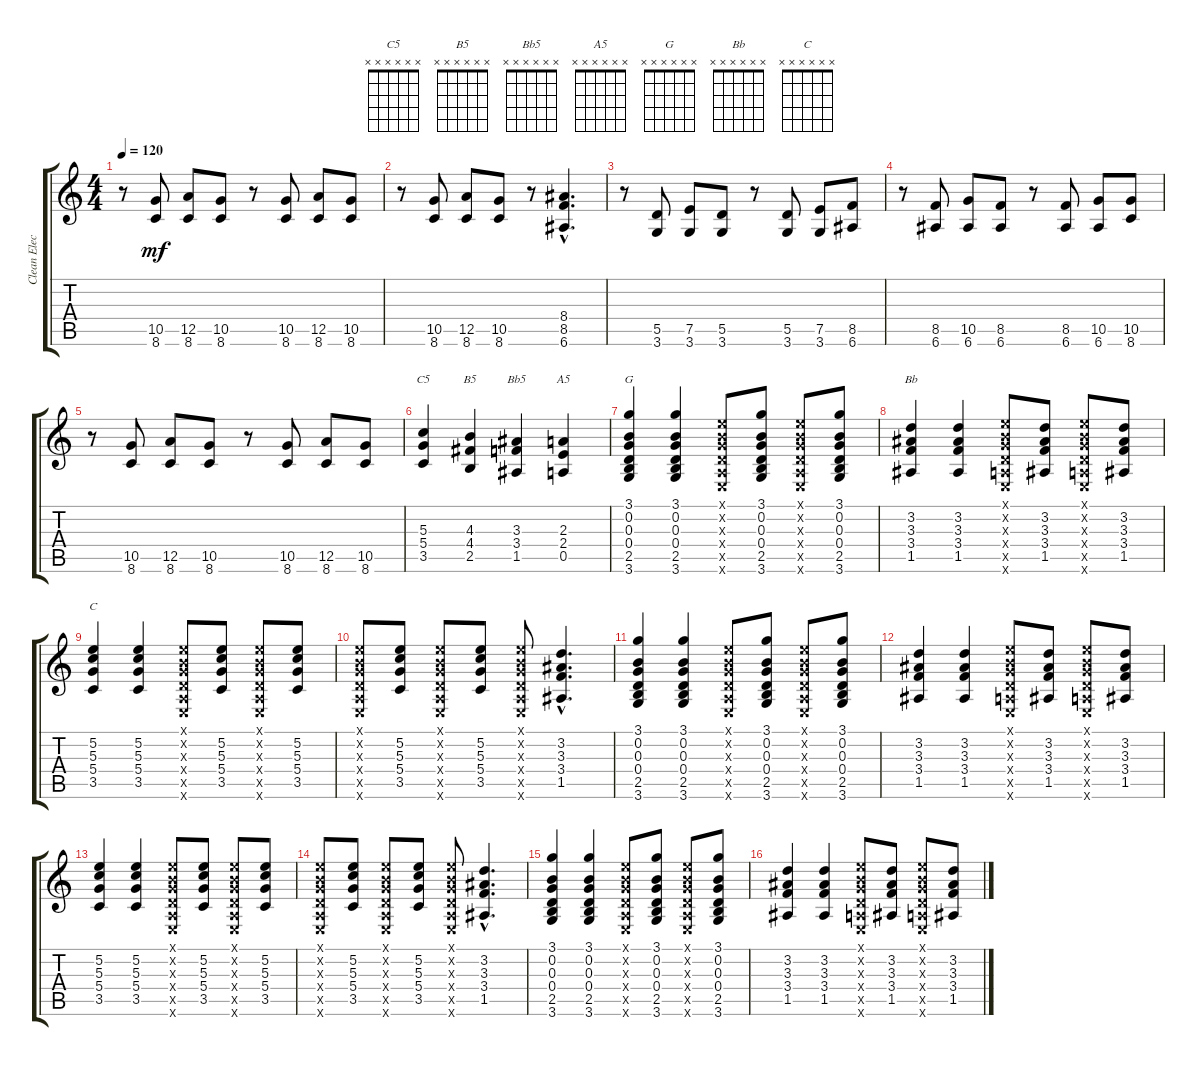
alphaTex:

\track ("Clean Elec" "Clean Elec") {instrument electricguitarjazz}
\staff {score tabs}
\tuning (E4 B3 G3 D3 A2 E2) {hide}
\chord ("C5" x x x x x x) {firstfret 0}
\chord ("B5" x x x x x x) {firstfret 0}
\chord ("Bb5" x x x x x x) {firstfret 0}
\chord ("A5" x x x x x x) {firstfret 0}
\chord ("G" x x x x x x) {firstfret 0}
\chord ("Bb" x x x x x x) {firstfret 0}
\chord ("C" x x x x x x) {firstfret 0}
\ts (4 4)
\tempo 120
\clef g2
\ks c
r.8{dy mf} (10.5 8.6).8 (12.5 8.6).8 (10.5 8.6).8 r.8 (10.5 8.6).8 (12.5 8.6).8 (10.5 8.6).8 |
r.8 (10.5 8.6).8 (12.5 8.6).8 (10.5 8.6).8 r.8 (8.4{hac} 8.5{hac} 6.6{hac}).4{d} |
r.8 (5.5 3.6).8 (7.5 3.6).8 (5.5 3.6).8 r.8 (5.5 3.6).8 (7.5 3.6).8 (8.5 6.6).8 |
r.8 (8.5 6.6).8 (10.5 6.6).8 (8.5 6.6).8 r.8 (8.5 6.6).8 (10.5 6.6).8 (10.5 8.6).8 |
r.8 (10.5 8.6).8 (12.5 8.6).8 (10.5 8.6).8 r.8 (10.5 8.6).8 (12.5 8.6).8 (10.5 8.6).8 |
(5.3 5.4 3.5).4{ch "C5"} (4.3 4.4 2.5).4{ch "B5"} (3.3 3.4 1.5).4{ch "Bb5"} (2.3 2.4 0.5).4{ch "A5"} |
(3.1 0.2 0.3 0.4 2.5 3.6).4{ch "G"} (3.1 0.2 0.3 0.4 2.5 3.6).4 (0.1{x} 0.2{x} 0.3{x} 0.4{x} 0.5{x} 0.6{x}).8 (3.1 0.2 0.3 0.4 2.5 3.6).8 (0.1{x} 0.2{x} 0.3{x} 0.4{x} 0.5{x} 0.6{x}).8 (3.1 0.2 0.3 0.4 2.5 3.6).8 |
(3.2 3.3 3.4 1.5).4{ch "Bb"} (3.2 3.3 3.4 1.5).4 (0.1{x} 0.2{x} 0.3{x} 0.4{x} 0.5{x} 0.6{x}).8 (3.2 3.3 3.4 1.5).8 (0.1{x} 0.2{x} 0.3{x} 0.4{x} 0.5{x} 0.6{x}).8 (3.2 3.3 3.4 1.5).8 |
(5.2 5.3 5.4 3.5).4{ch "C"} (5.2 5.3 5.4 3.5).4 (0.1{x} 0.2{x} 0.3{x} 0.4{x} 0.5{x} 0.6{x}).8 (5.2 5.3 5.4 3.5).8 (0.1{x} 0.2{x} 0.3{x} 0.4{x} 0.5{x} 0.6{x}).8 (5.2 5.3 5.4 3.5).8 |
(0.1{x} 0.2{x} 0.3{x} 0.4{x} 0.5{x} 0.6{x}).8 (5.2 5.3 5.4 3.5).8 (0.1{x} 0.2{x} 0.3{x} 0.4{x} 0.5{x} 0.6{x}).8 (5.2 5.3 5.4 3.5).8 (0.1{x} 0.2{x} 0.3{x} 0.4{x} 0.5{x} 0.6{x}).8 (3.2{hac} 3.3{hac} 3.4{hac} 1.5{hac}).4{d} |
(3.1 0.2 0.3 0.4 2.5 3.6).4 (3.1 0.2 0.3 0.4 2.5 3.6).4 (0.1{x} 0.2{x} 0.3{x} 0.4{x} 0.5{x} 0.6{x}).8 (3.1 0.2 0.3 0.4 2.5 3.6).8 (0.1{x} 0.2{x} 0.3{x} 0.4{x} 0.5{x} 0.6{x}).8 (3.1 0.2 0.3 0.4 2.5 3.6).8 |
(3.2 3.3 3.4 1.5).4 (3.2 3.3 3.4 1.5).4 (0.1{x} 0.2{x} 0.3{x} 0.4{x} 0.5{x} 0.6{x}).8 (3.2 3.3 3.4 1.5).8 (0.1{x} 0.2{x} 0.3{x} 0.4{x} 0.5{x} 0.6{x}).8 (3.2 3.3 3.4 1.5).8 |
(5.2 5.3 5.4 3.5).4 (5.2 5.3 5.4 3.5).4 (0.1{x} 0.2{x} 0.3{x} 0.4{x} 0.5{x} 0.6{x}).8 (5.2 5.3 5.4 3.5).8 (0.1{x} 0.2{x} 0.3{x} 0.4{x} 0.5{x} 0.6{x}).8 (5.2 5.3 5.4 3.5).8 |
(0.1{x} 0.2{x} 0.3{x} 0.4{x} 0.5{x} 0.6{x}).8 (5.2 5.3 5.4 3.5).8 (0.1{x} 0.2{x} 0.3{x} 0.4{x} 0.5{x} 0.6{x}).8 (5.2 5.3 5.4 3.5).8 (0.1{x} 0.2{x} 0.3{x} 0.4{x} 0.5{x} 0.6{x}).8 (3.2{hac} 3.3{hac} 3.4{hac} 1.5{hac}).4{d} |
(3.1 0.2 0.3 0.4 2.5 3.6).4 (3.1 0.2 0.3 0.4 2.5 3.6).4 (0.1{x} 0.2{x} 0.3{x} 0.4{x} 0.5{x} 0.6{x}).8 (3.1 0.2 0.3 0.4 2.5 3.6).8 (0.1{x} 0.2{x} 0.3{x} 0.4{x} 0.5{x} 0.6{x}).8 (3.1 0.2 0.3 0.4 2.5 3.6).8 |
(3.2 3.3 3.4 1.5).4 (3.2 3.3 3.4 1.5).4 (0.1{x} 0.2{x} 0.3{x} 0.4{x} 0.5{x} 0.6{x}).8 (3.2 3.3 3.4 1.5).8 (0.1{x} 0.2{x} 0.3{x} 0.4{x} 0.5{x} 0.6{x}).8 (3.2 3.3 3.4 1.5).8
